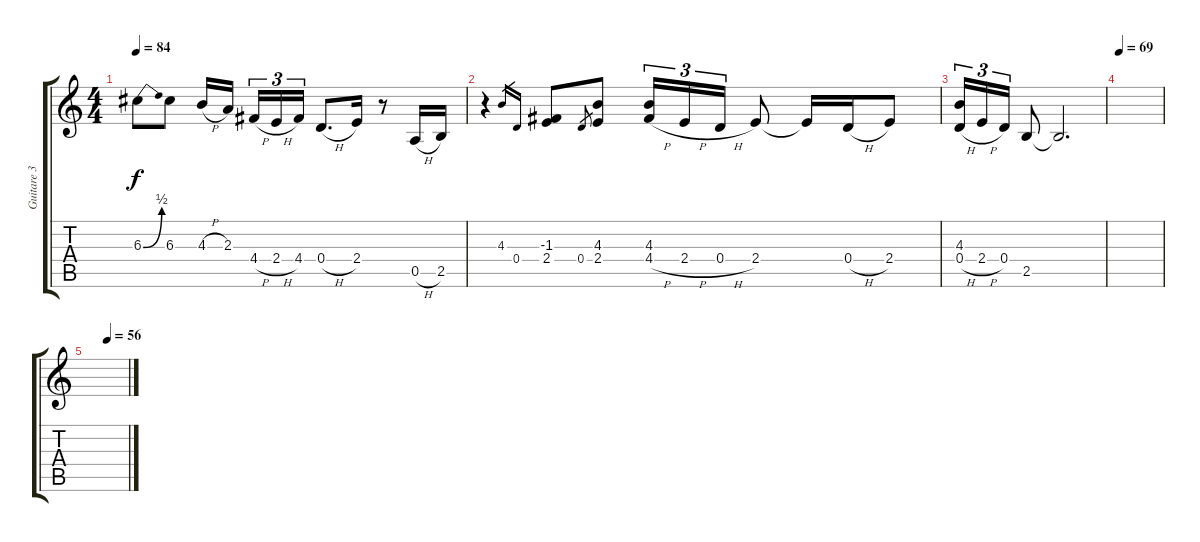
\track ("Guitare 3" "Guitare 3") {instrument overdrivenguitar}
\staff {score tabs}
\tuning (E4 B3 G3 D3 A2 E2) {hide}
\ts (4 4)
\tempo 84
\clef g2
\ks c
6.3{be (bend 0 0 60 2)}.8{dy f} 6.3.8 4.3{h}.16 2.3.16{beam splitsecondary} 4.4{h}.16{tu (3 2)} 2.4{h}.16{tu (3 2)} 4.4.16{tu (3 2)} 0.4{h}.8{d} 2.4.16 r.8 0.5{h}.16 2.5.16 |
r.4 4.3.16{gr} 0.4.16{gr} (-1.3 2.4).8 0.4.8{gr} (4.3 2.4).8 (4.3 4.4{h}).16{tu (3 2)} 2.4{h}.16{tu (3 2)} 0.4{h}.16{tu (3 2)} 2.4.8 2.4{t}.16 0.4{h}.16 2.4.8 |
(4.3 0.4{h}).16{tu (3 2)} 2.4{h}.16{tu (3 2)} 0.4.16{tu (3 2)} 2.5.8 2.5{t}.2{d} |
\tempo 69
|
\tempo (56 0.5)
